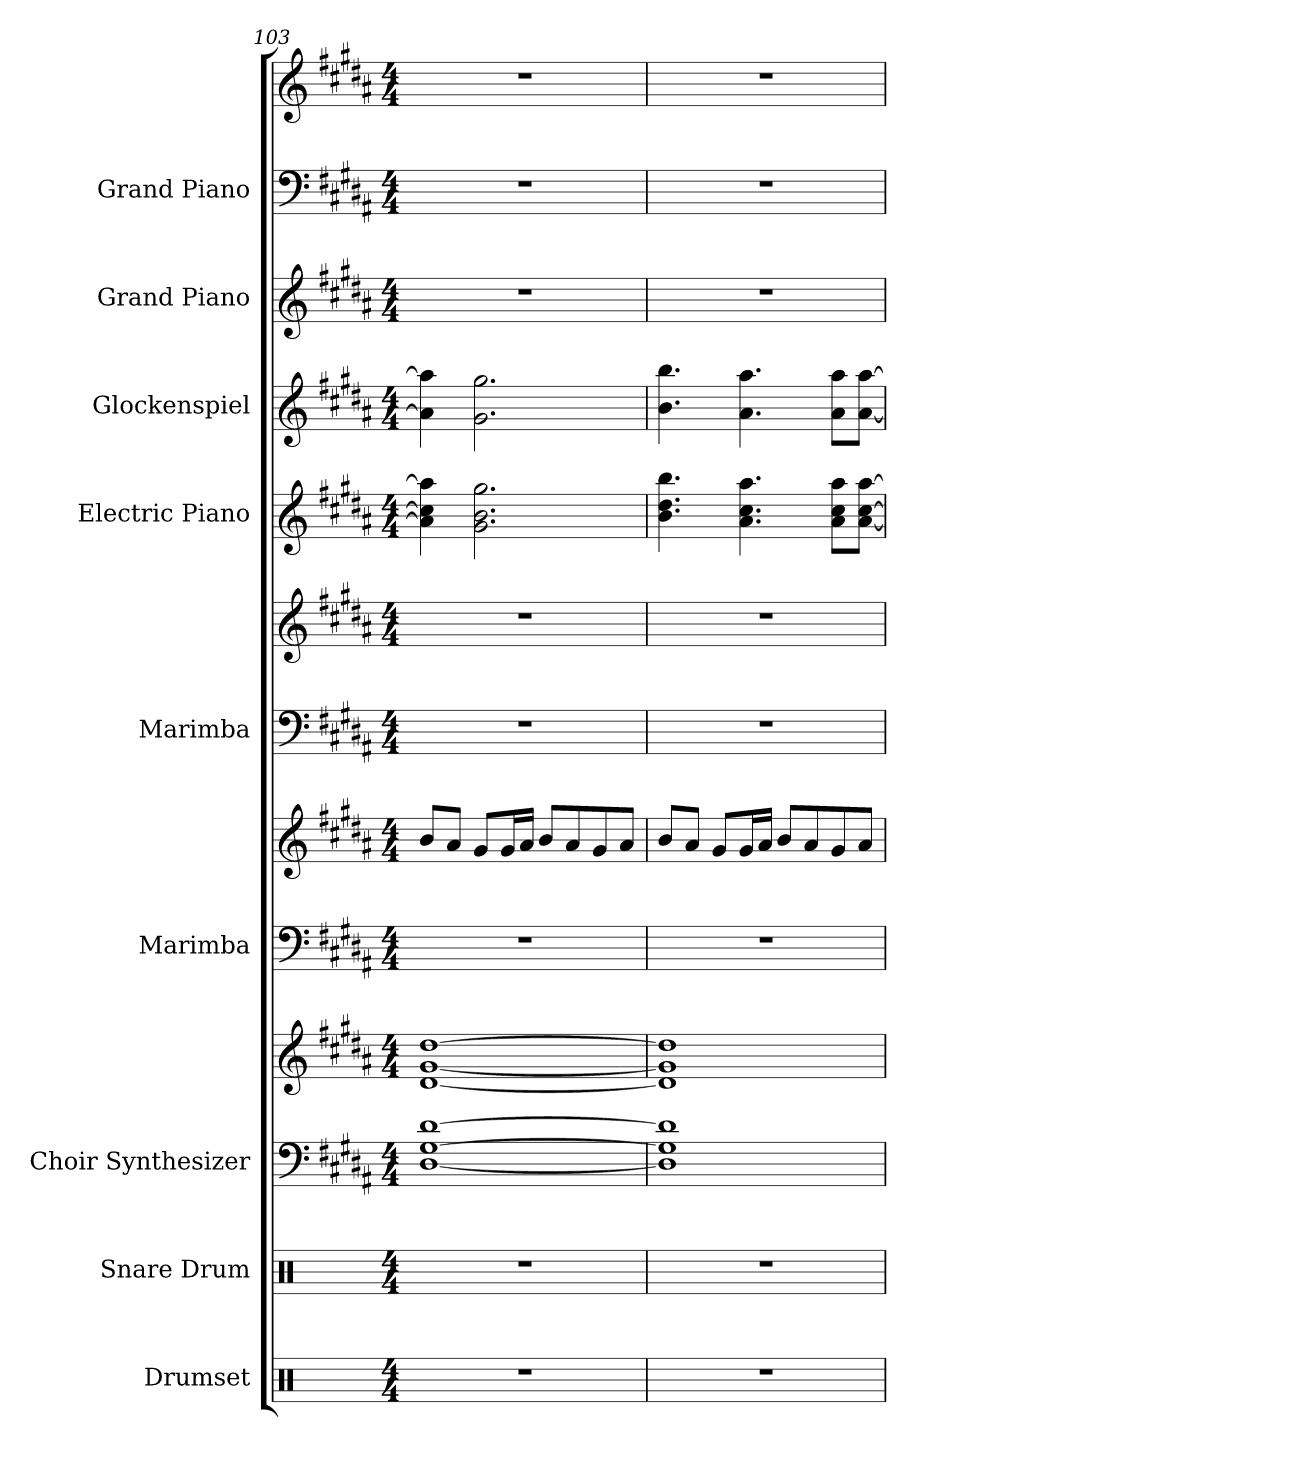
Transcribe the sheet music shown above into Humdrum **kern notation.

**kern	**kern	**kern	**kern	**kern	**kern	**kern	**kern	**kern	**kern	**kern	**kern	**kern
*part9	*part8	*part7	*part7	*part6	*part6	*part5	*part5	*part4	*part3	*part2	*part1	*part1
*staff13	*staff12	*staff11	*staff10	*staff9	*staff8	*staff7	*staff6	*staff5	*staff4	*staff3	*staff2	*staff1
*I"Drumset	*I"Snare Drum	*I"Choir Synthesizer	*	*I"Marimba	*	*I"Marimba	*	*I"Electric Piano	*I"Glockenspiel	*I"Grand Piano	*I"Grand Piano	*
*I'Drs.	*I'Sn. Dr.	*I'Synth.	*	*I'Mrm.	*	*I'Mrm.	*	*I'El. Pno.	*I'Glk.	*I'Pno.	*I'Pno.	*
*clefX	*clefX	*clefF4	*clefG2	*clefF4	*clefG2	*clefF4	*clefG2	*clefG2	*clefG2	*clefG2	*clefF4	*clefG2
*	*	*	*	*	*	*	*	*	*ITrd-14c-24	*	*	*
*k[]	*k[]	*k[f#c#g#d#a#]	*k[f#c#g#d#a#]	*k[f#c#g#d#a#]	*k[f#c#g#d#a#]	*k[f#c#g#d#a#]	*k[f#c#g#d#a#]	*k[f#c#g#d#a#]	*k[f#c#g#d#a#]	*k[f#c#g#d#a#]	*k[f#c#g#d#a#]	*k[f#c#g#d#a#]
*M4/4	*M4/4	*M4/4	*M4/4	*M4/4	*M4/4	*M4/4	*M4/4	*M4/4	*M4/4	*M4/4	*M4/4	*M4/4
=103	=103	=103	=103	=103	=103	=103	=103	=103	=103	=103	=103	=103
1r	1r	[1D# [1G# [1d#	[1d# [1g# [1dd#	1r	8b/L	1r	1r	4a#\] 4cc#\] 4aa#\]	4aaa#\] 4aaaa#\]	1r	1r	1r
.	.	.	.	.	8a#/J	.	.	.	.	.	.	.
.	.	.	.	.	8g#/L	.	.	2.g#\ 2.b\ 2.gg#\	2.ggg#\ 2.gggg#\	.	.	.
.	.	.	.	.	16g#/L	.	.	.	.	.	.	.
.	.	.	.	.	16a#/JJ	.	.	.	.	.	.	.
.	.	.	.	.	8b/L	.	.	.	.	.	.	.
.	.	.	.	.	8a#/	.	.	.	.	.	.	.
.	.	.	.	.	8g#/	.	.	.	.	.	.	.
.	.	.	.	.	8a#/J	.	.	.	.	.	.	.
=104	=104	=104	=104	=104	=104	=104	=104	=104	=104	=104	=104	=104
1r	1r	1D#] 1G#] 1d#]	1d#] 1g#] 1dd#]	1r	8b/L	1r	1r	4.b\ 4.dd#\ 4.bb\	4.bbb\ 4.bbbb\	1r	1r	1r
.	.	.	.	.	8a#/J	.	.	.	.	.	.	.
.	.	.	.	.	8g#/L	.	.	.	.	.	.	.
.	.	.	.	.	16g#/L	.	.	4.a#\ 4.cc#\ 4.aa#\	4.aaa#\ 4.aaaa#\	.	.	.
.	.	.	.	.	16a#/JJ	.	.	.	.	.	.	.
.	.	.	.	.	8b/L	.	.	.	.	.	.	.
.	.	.	.	.	8a#/	.	.	.	.	.	.	.
.	.	.	.	.	8g#/	.	.	8a#\ 8cc#\ 8aa#\L	8aaa#\ 8aaaa#\L	.	.	.
.	.	.	.	.	8a#/J	.	.	[8a#\ [8cc#\ [8aa#\J	[8aaa#\ [8aaaa#\J	.	.	.
=	=	=	=	=	=	=	=	=	=	=	=	=
*-	*-	*-	*-	*-	*-	*-	*-	*-	*-	*-	*-	*-
